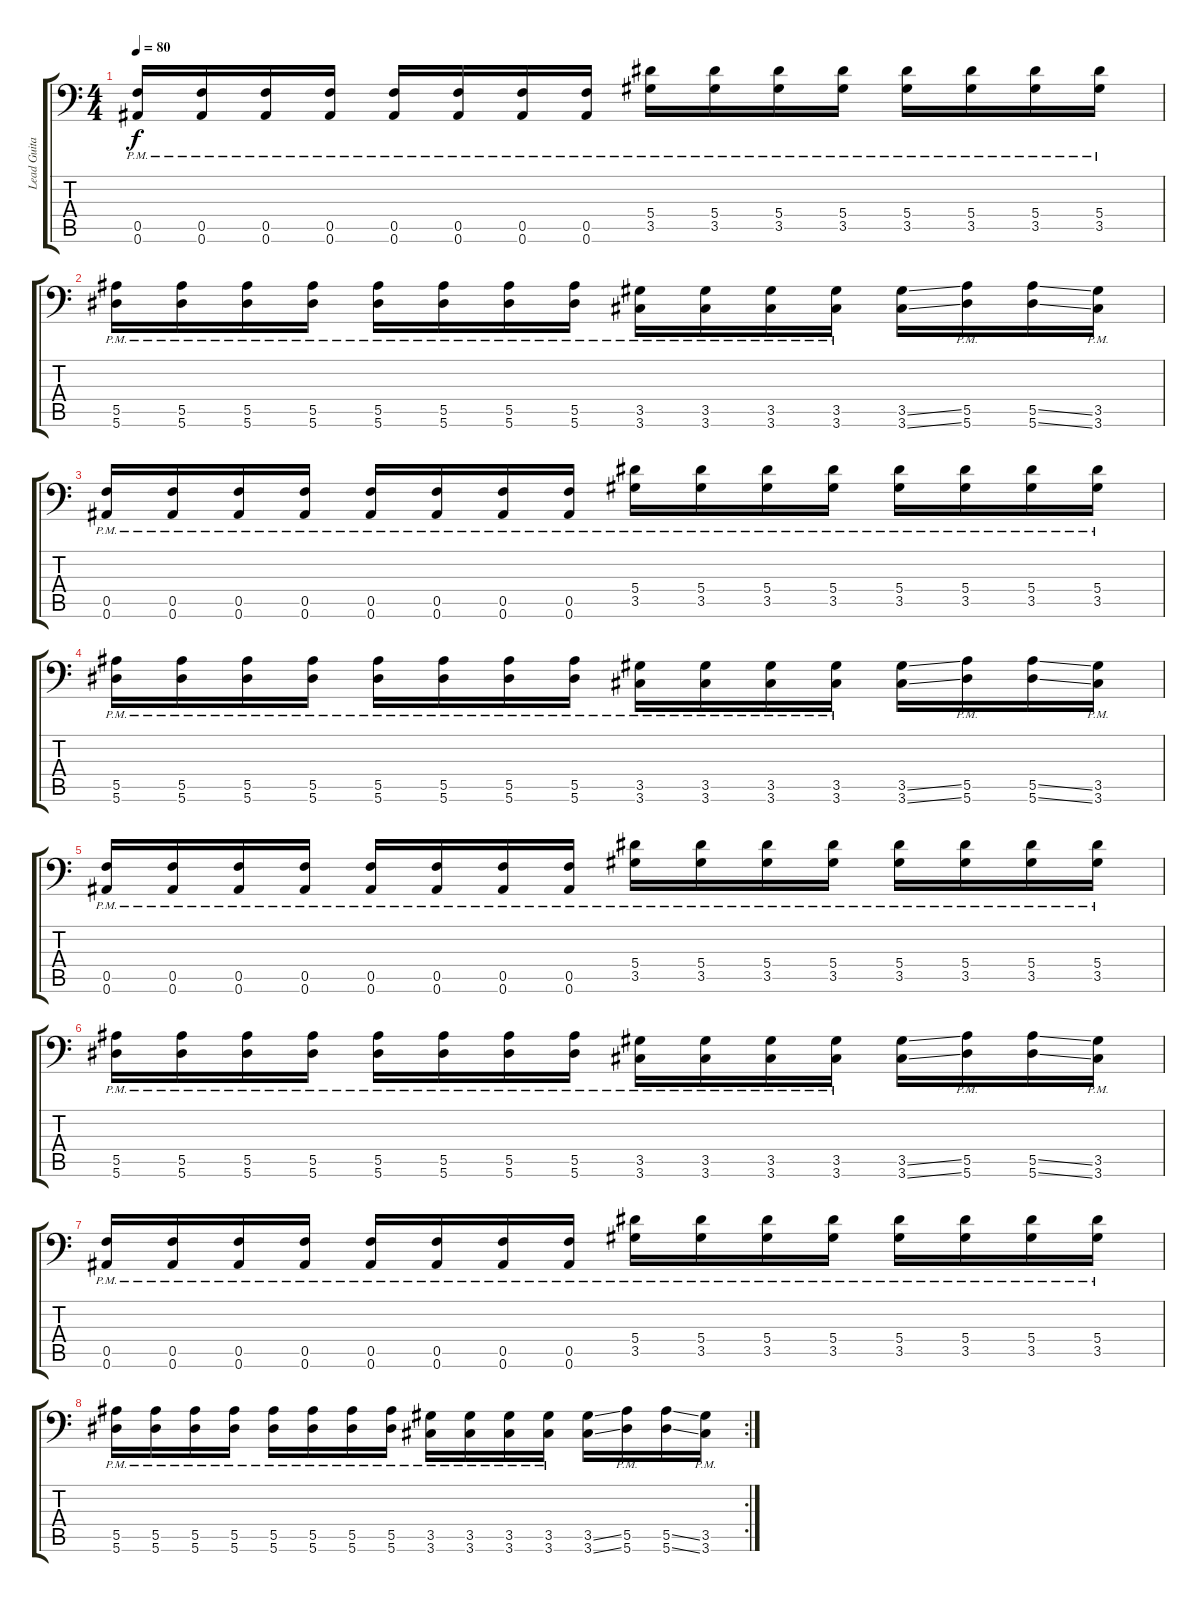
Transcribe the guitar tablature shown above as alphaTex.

\track ("Lead Guitar" "Lead Guita") {instrument distortionguitar}
\staff {score tabs}
\tuning (C4 G3 Eb3 Bb2 F2 Bb1) {hide}
\ts (4 4)
\tempo 80
\clef f4
\ks c
(0.5{pm} 0.6{pm}).16{dy f} (0.5{pm} 0.6{pm}).16 (0.5{pm} 0.6{pm}).16 (0.5{pm} 0.6{pm}).16 (0.5{pm} 0.6{pm}).16 (0.5{pm} 0.6{pm}).16 (0.5{pm} 0.6{pm}).16 (0.5{pm} 0.6{pm}).16 (5.4{pm} 3.5{pm}).16 (5.4{pm} 3.5{pm}).16 (5.4{pm} 3.5{pm}).16 (5.4{pm} 3.5{pm}).16 (5.4{pm} 3.5{pm}).16 (5.4{pm} 3.5{pm}).16 (5.4{pm} 3.5{pm}).16 (5.4{pm} 3.5{pm}).16 |
(5.5{pm} 5.6{pm}).16 (5.5{pm} 5.6{pm}).16 (5.5{pm} 5.6{pm}).16 (5.5{pm} 5.6{pm}).16 (5.5{pm} 5.6{pm}).16 (5.5{pm} 5.6{pm}).16 (5.5{pm} 5.6{pm}).16 (5.5{pm} 5.6{pm}).16 (3.5{pm} 3.6{pm}).16 (3.5{pm} 3.6{pm}).16 (3.5{pm} 3.6{pm}).16 (3.5{pm} 3.6{pm}).16 (3.5{ss} 3.6{ss}).16 (5.5{pm} 5.6{pm}).16 (5.5{ss} 5.6{ss}).16 (3.5{pm} 3.6{pm}).16 |
(0.5{pm} 0.6{pm}).16 (0.5{pm} 0.6{pm}).16 (0.5{pm} 0.6{pm}).16 (0.5{pm} 0.6{pm}).16 (0.5{pm} 0.6{pm}).16 (0.5{pm} 0.6{pm}).16 (0.5{pm} 0.6{pm}).16 (0.5{pm} 0.6{pm}).16 (5.4{pm} 3.5{pm}).16 (5.4{pm} 3.5{pm}).16 (5.4{pm} 3.5{pm}).16 (5.4{pm} 3.5{pm}).16 (5.4{pm} 3.5{pm}).16 (5.4{pm} 3.5{pm}).16 (5.4{pm} 3.5{pm}).16 (5.4{pm} 3.5{pm}).16 |
(5.5{pm} 5.6{pm}).16 (5.5{pm} 5.6{pm}).16 (5.5{pm} 5.6{pm}).16 (5.5{pm} 5.6{pm}).16 (5.5{pm} 5.6{pm}).16 (5.5{pm} 5.6{pm}).16 (5.5{pm} 5.6{pm}).16 (5.5{pm} 5.6{pm}).16 (3.5{pm} 3.6{pm}).16 (3.5{pm} 3.6{pm}).16 (3.5{pm} 3.6{pm}).16 (3.5{pm} 3.6{pm}).16 (3.5{ss} 3.6{ss}).16 (5.5{pm} 5.6{pm}).16 (5.5{ss} 5.6{ss}).16 (3.5{pm} 3.6{pm}).16 |
(0.5{pm} 0.6{pm}).16 (0.5{pm} 0.6{pm}).16 (0.5{pm} 0.6{pm}).16 (0.5{pm} 0.6{pm}).16 (0.5{pm} 0.6{pm}).16 (0.5{pm} 0.6{pm}).16 (0.5{pm} 0.6{pm}).16 (0.5{pm} 0.6{pm}).16 (5.4{pm} 3.5{pm}).16 (5.4{pm} 3.5{pm}).16 (5.4{pm} 3.5{pm}).16 (5.4{pm} 3.5{pm}).16 (5.4{pm} 3.5{pm}).16 (5.4{pm} 3.5{pm}).16 (5.4{pm} 3.5{pm}).16 (5.4{pm} 3.5{pm}).16 |
(5.5{pm} 5.6{pm}).16 (5.5{pm} 5.6{pm}).16 (5.5{pm} 5.6{pm}).16 (5.5{pm} 5.6{pm}).16 (5.5{pm} 5.6{pm}).16 (5.5{pm} 5.6{pm}).16 (5.5{pm} 5.6{pm}).16 (5.5{pm} 5.6{pm}).16 (3.5{pm} 3.6{pm}).16 (3.5{pm} 3.6{pm}).16 (3.5{pm} 3.6{pm}).16 (3.5{pm} 3.6{pm}).16 (3.5{ss} 3.6{ss}).16 (5.5{pm} 5.6{pm}).16 (5.5{ss} 5.6{ss}).16 (3.5{pm} 3.6{pm}).16 |
(0.5{pm} 0.6{pm}).16 (0.5{pm} 0.6{pm}).16 (0.5{pm} 0.6{pm}).16 (0.5{pm} 0.6{pm}).16 (0.5{pm} 0.6{pm}).16 (0.5{pm} 0.6{pm}).16 (0.5{pm} 0.6{pm}).16 (0.5{pm} 0.6{pm}).16 (5.4{pm} 3.5{pm}).16 (5.4{pm} 3.5{pm}).16 (5.4{pm} 3.5{pm}).16 (5.4{pm} 3.5{pm}).16 (5.4{pm} 3.5{pm}).16 (5.4{pm} 3.5{pm}).16 (5.4{pm} 3.5{pm}).16 (5.4{pm} 3.5{pm}).16 |
\rc 2
(5.5{pm} 5.6{pm}).16 (5.5{pm} 5.6{pm}).16 (5.5{pm} 5.6{pm}).16 (5.5{pm} 5.6{pm}).16 (5.5{pm} 5.6{pm}).16 (5.5{pm} 5.6{pm}).16 (5.5{pm} 5.6{pm}).16 (5.5{pm} 5.6{pm}).16 (3.5{pm} 3.6{pm}).16 (3.5{pm} 3.6{pm}).16 (3.5{pm} 3.6{pm}).16 (3.5{pm} 3.6{pm}).16 (3.5{ss} 3.6{ss}).16 (5.5{pm} 5.6{pm}).16 (5.5{ss} 5.6{ss}).16 (3.5{pm} 3.6{pm}).16
